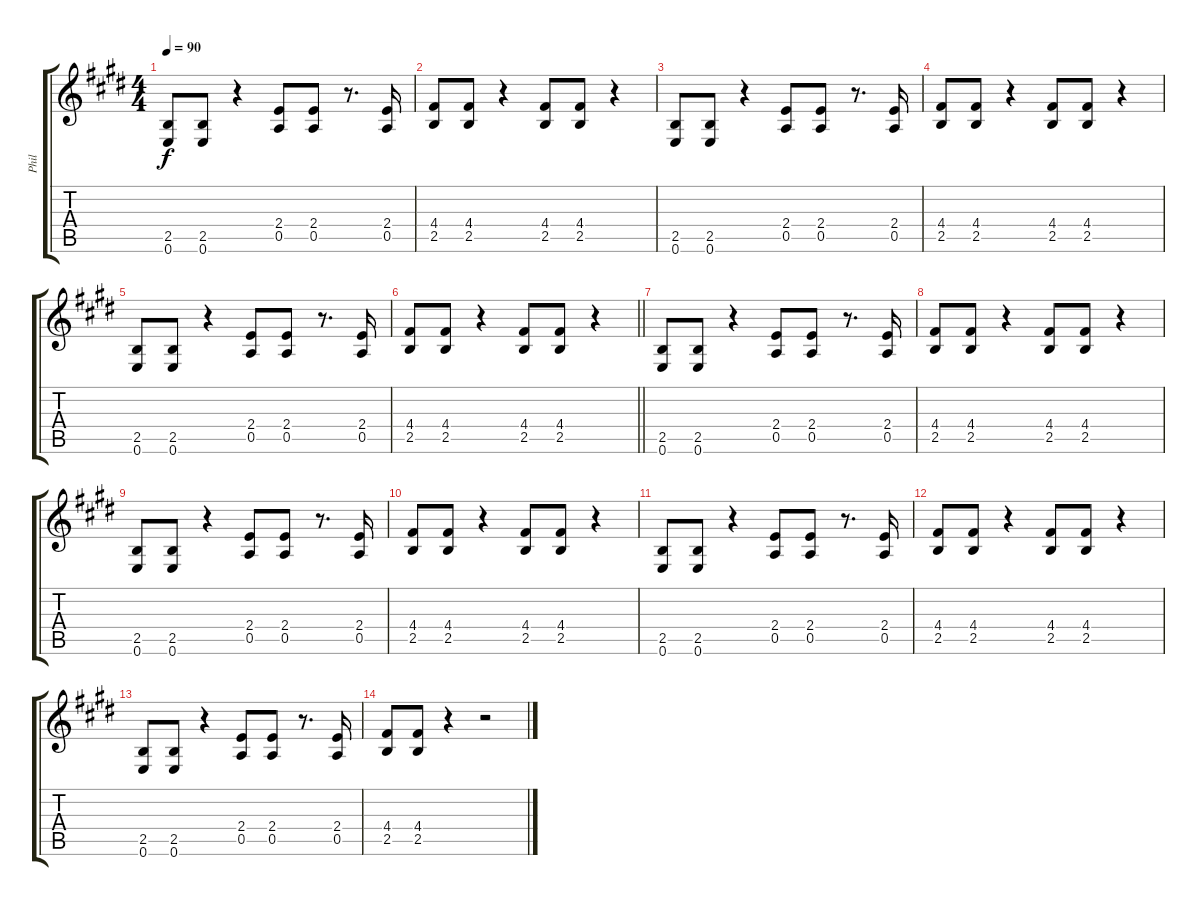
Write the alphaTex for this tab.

\track ("Phil" "Phil") {instrument distortionguitar}
\staff {score tabs}
\tuning (E4 B3 G3 D3 A2 E2) {hide}
\ts (4 4)
\tempo 90
\clef g2
\ks e
(2.5 0.6).8{dy f} (2.5 0.6).8 r.4 (2.4 0.5).8 (2.4 0.5).8 r.8{d} (2.4 0.5).16 |
(4.4 2.5).8 (4.4 2.5).8 r.4 (4.4 2.5).8 (4.4 2.5).8 r.4 |
(2.5 0.6).8 (2.5 0.6).8 r.4 (2.4 0.5).8 (2.4 0.5).8 r.8{d} (2.4 0.5).16 |
(4.4 2.5).8 (4.4 2.5).8 r.4 (4.4 2.5).8 (4.4 2.5).8 r.4 |
(2.5 0.6).8 (2.5 0.6).8 r.4 (2.4 0.5).8 (2.4 0.5).8 r.8{d} (2.4 0.5).16 |
\barLineRight lightlight
(4.4 2.5).8 (4.4 2.5).8 r.4 (4.4 2.5).8 (4.4 2.5).8 r.4 |
(2.5 0.6).8 (2.5 0.6).8 r.4 (2.4 0.5).8 (2.4 0.5).8 r.8{d} (2.4 0.5).16 |
(4.4 2.5).8 (4.4 2.5).8 r.4 (4.4 2.5).8 (4.4 2.5).8 r.4 |
(2.5 0.6).8 (2.5 0.6).8 r.4 (2.4 0.5).8 (2.4 0.5).8 r.8{d} (2.4 0.5).16 |
(4.4 2.5).8 (4.4 2.5).8 r.4 (4.4 2.5).8 (4.4 2.5).8 r.4 |
(2.5 0.6).8 (2.5 0.6).8 r.4 (2.4 0.5).8 (2.4 0.5).8 r.8{d} (2.4 0.5).16 |
(4.4 2.5).8 (4.4 2.5).8 r.4 (4.4 2.5).8 (4.4 2.5).8 r.4 |
(2.5 0.6).8 (2.5 0.6).8 r.4 (2.4 0.5).8 (2.4 0.5).8 r.8{d} (2.4 0.5).16 |
(4.4 2.5).8 (4.4 2.5).8 r.4 r.2
